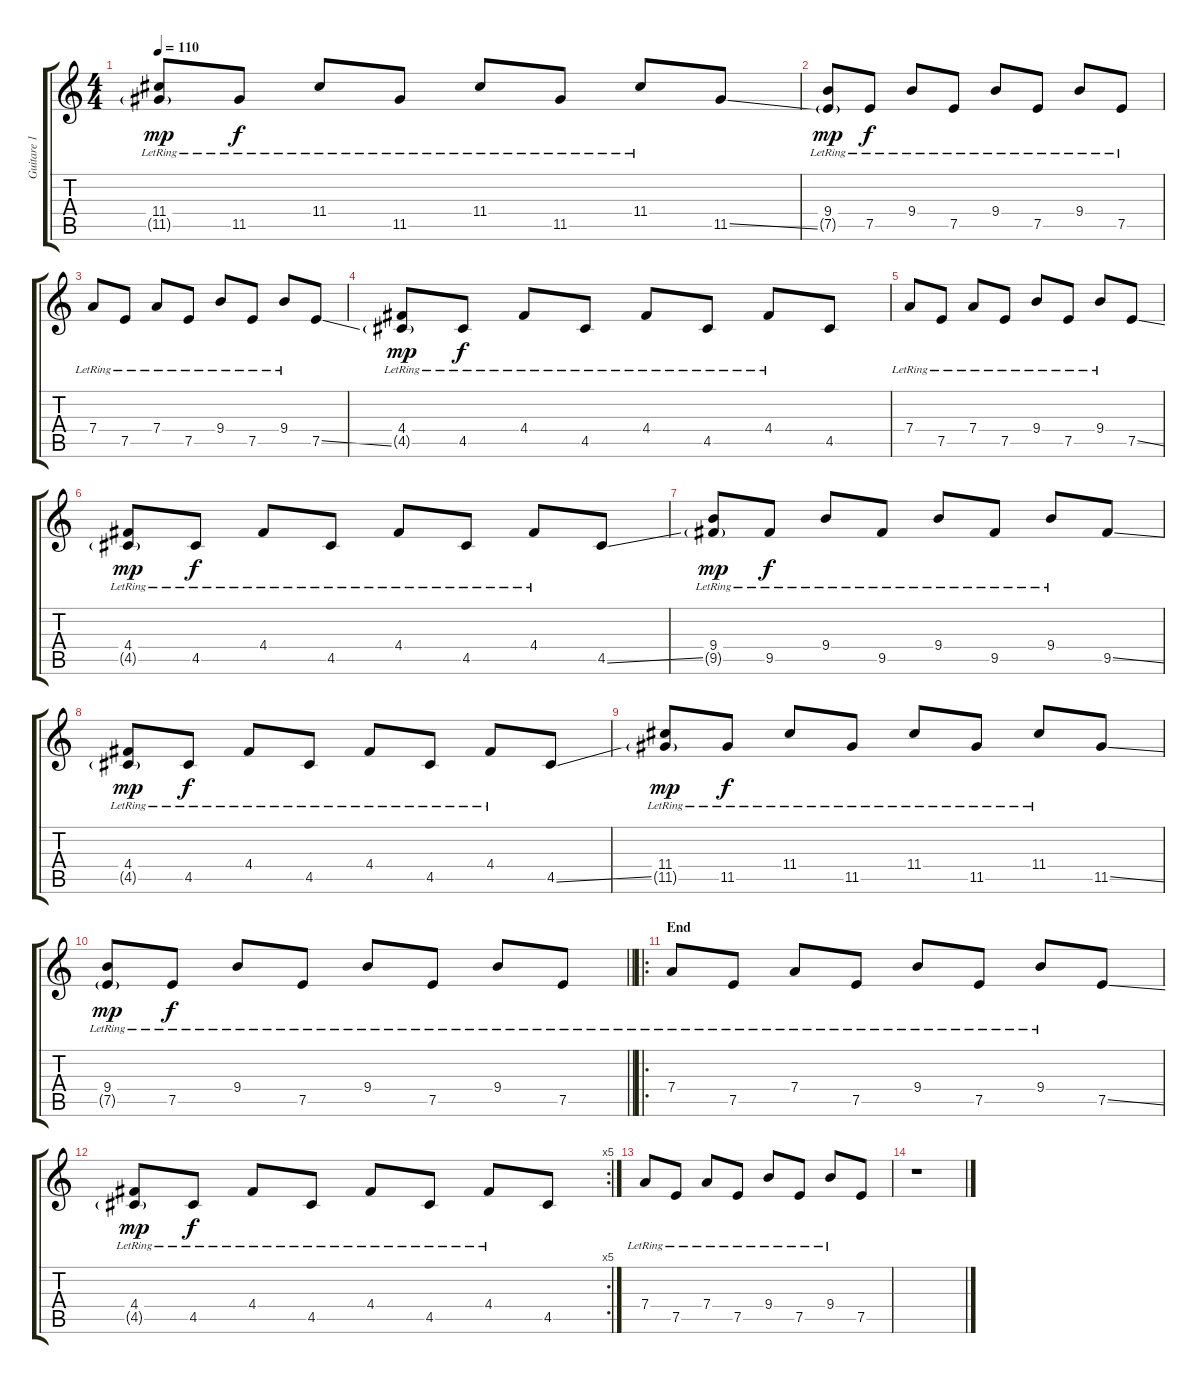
\track ("Guitare 1 (Pierrot)" "Guitare 1 ") {instrument electricguitarjazz}
\staff {score tabs}
\tuning (E4 B3 G3 D3 A2 E2) {hide}
\ts (4 4)
\tempo 110
\clef g2
\ks c
(11.4{lr} 11.5{g lr}).8{dy mp} 11.5{lr}.8{dy f} 11.4{lr}.8 11.5{lr}.8 11.4{lr}.8 11.5{lr}.8 11.4{lr}.8 11.5{ss}.8 |
(9.4{lr} 7.5{g lr}).8{dy mp} 7.5{lr}.8{dy f} 9.4{lr}.8 7.5{lr}.8 9.4{lr}.8 7.5{lr}.8 9.4{lr}.8 7.5{lr}.8 |
7.4{lr}.8 7.5{lr}.8 7.4{lr}.8 7.5{lr}.8 9.4{lr}.8 7.5{lr}.8 9.4{lr}.8 7.5{ss}.8 |
(4.4{lr} 4.5{g lr}).8{dy mp} 4.5{lr}.8{dy f} 4.4{lr}.8 4.5{lr}.8 4.4{lr}.8 4.5{lr}.8 4.4{lr}.8 4.5.8 |
7.4{lr}.8 7.5{lr}.8 7.4{lr}.8 7.5{lr}.8 9.4{lr}.8 7.5{lr}.8 9.4{lr}.8 7.5{ss}.8 |
(4.4{lr} 4.5{g lr}).8{dy mp} 4.5{lr}.8{dy f} 4.4{lr}.8 4.5{lr}.8 4.4{lr}.8 4.5{lr}.8 4.4{lr}.8 4.5{ss}.8 |
(9.4{lr} 9.5{g lr}).8{dy mp} 9.5{lr}.8{dy f} 9.4{lr}.8 9.5{lr}.8 9.4{lr}.8 9.5{lr}.8 9.4{lr}.8 9.5{ss}.8 |
(4.4{lr} 4.5{g lr}).8{dy mp} 4.5{lr}.8{dy f} 4.4{lr}.8 4.5{lr}.8 4.4{lr}.8 4.5{lr}.8 4.4{lr}.8 4.5{ss}.8 |
(11.4{lr} 11.5{g lr}).8{dy mp} 11.5{lr}.8{dy f} 11.4{lr}.8 11.5{lr}.8 11.4{lr}.8 11.5{lr}.8 11.4{lr}.8 11.5{ss}.8 |
\barLineRight lightlight
(9.4{lr} 7.5{g lr}).8{dy mp} 7.5{lr}.8{dy f} 9.4{lr}.8 7.5{lr}.8 9.4{lr}.8 7.5{lr}.8 9.4{lr}.8 7.5{lr}.8 |
\ro
\section ("" "End")
7.4{lr}.8 7.5{lr}.8 7.4{lr}.8 7.5{lr}.8 9.4{lr}.8 7.5{lr}.8 9.4{lr}.8 7.5{ss}.8 |
\rc 5
(4.4{lr} 4.5{g lr}).8{dy mp} 4.5{lr}.8{dy f} 4.4{lr}.8 4.5{lr}.8 4.4{lr}.8 4.5{lr}.8 4.4{lr}.8 4.5.8 |
7.4{lr}.8 7.5{lr}.8 7.4{lr}.8 7.5{lr}.8 9.4{lr}.8 7.5{lr}.8 9.4{lr}.8 7.5.8 |
r.1
